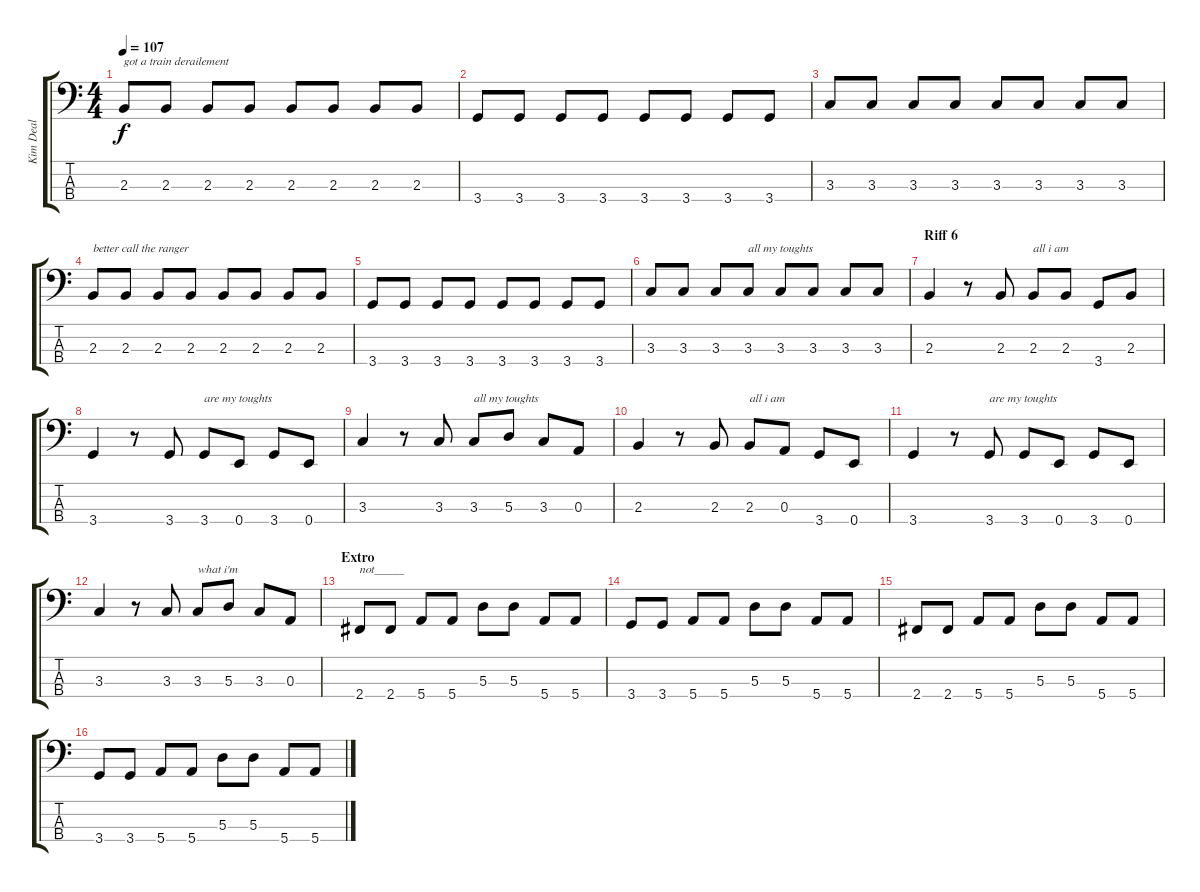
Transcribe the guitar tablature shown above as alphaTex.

\track ("Kim Deal" "Kim Deal") {instrument electricbasspick}
\staff {score tabs}
\tuning (G2 D2 A1 E1) {hide}
\ts (4 4)
\tempo 107
\clef f4
\ks c
2.3.8{txt "got a train derailement" dy f} 2.3.8 2.3.8 2.3.8 2.3.8 2.3.8 2.3.8 2.3.8 |
3.4.8 3.4.8 3.4.8 3.4.8 3.4.8 3.4.8 3.4.8 3.4.8 |
3.3.8 3.3.8 3.3.8 3.3.8 3.3.8 3.3.8 3.3.8 3.3.8 |
2.3.8{txt "better call the ranger"} 2.3.8 2.3.8 2.3.8 2.3.8 2.3.8 2.3.8 2.3.8 |
3.4.8 3.4.8 3.4.8 3.4.8 3.4.8 3.4.8 3.4.8 3.4.8 |
3.3.8 3.3.8 3.3.8 3.3.8{txt "all my toughts"} 3.3.8 3.3.8 3.3.8 3.3.8 |
\section ("" "Riff 6")
2.3.4 r.8 2.3.8 2.3.8{txt "all i am"} 2.3.8 3.4.8 2.3.8 |
3.4.4 r.8 3.4.8 3.4.8{txt "are my toughts"} 0.4.8 3.4.8 0.4.8 |
3.3.4 r.8 3.3.8 3.3.8{txt "all my toughts"} 5.3.8 3.3.8 0.3.8 |
2.3.4 r.8 2.3.8 2.3.8{txt "all i am"} 0.3.8 3.4.8 0.4.8 |
3.4.4 r.8 3.4.8{txt "are my toughts"} 3.4.8 0.4.8 3.4.8 0.4.8 |
3.3.4 r.8 3.3.8 3.3.8{txt "what i'm"} 5.3.8 3.3.8 0.3.8 |
\section ("" "Extro")
2.4.8{txt "not_____"} 2.4.8 5.4.8 5.4.8 5.3.8 5.3.8 5.4.8 5.4.8 |
3.4.8 3.4.8 5.4.8 5.4.8 5.3.8 5.3.8 5.4.8 5.4.8 |
2.4.8 2.4.8 5.4.8 5.4.8 5.3.8 5.3.8 5.4.8 5.4.8 |
3.4.8 3.4.8 5.4.8 5.4.8 5.3.8 5.3.8 5.4.8 5.4.8
